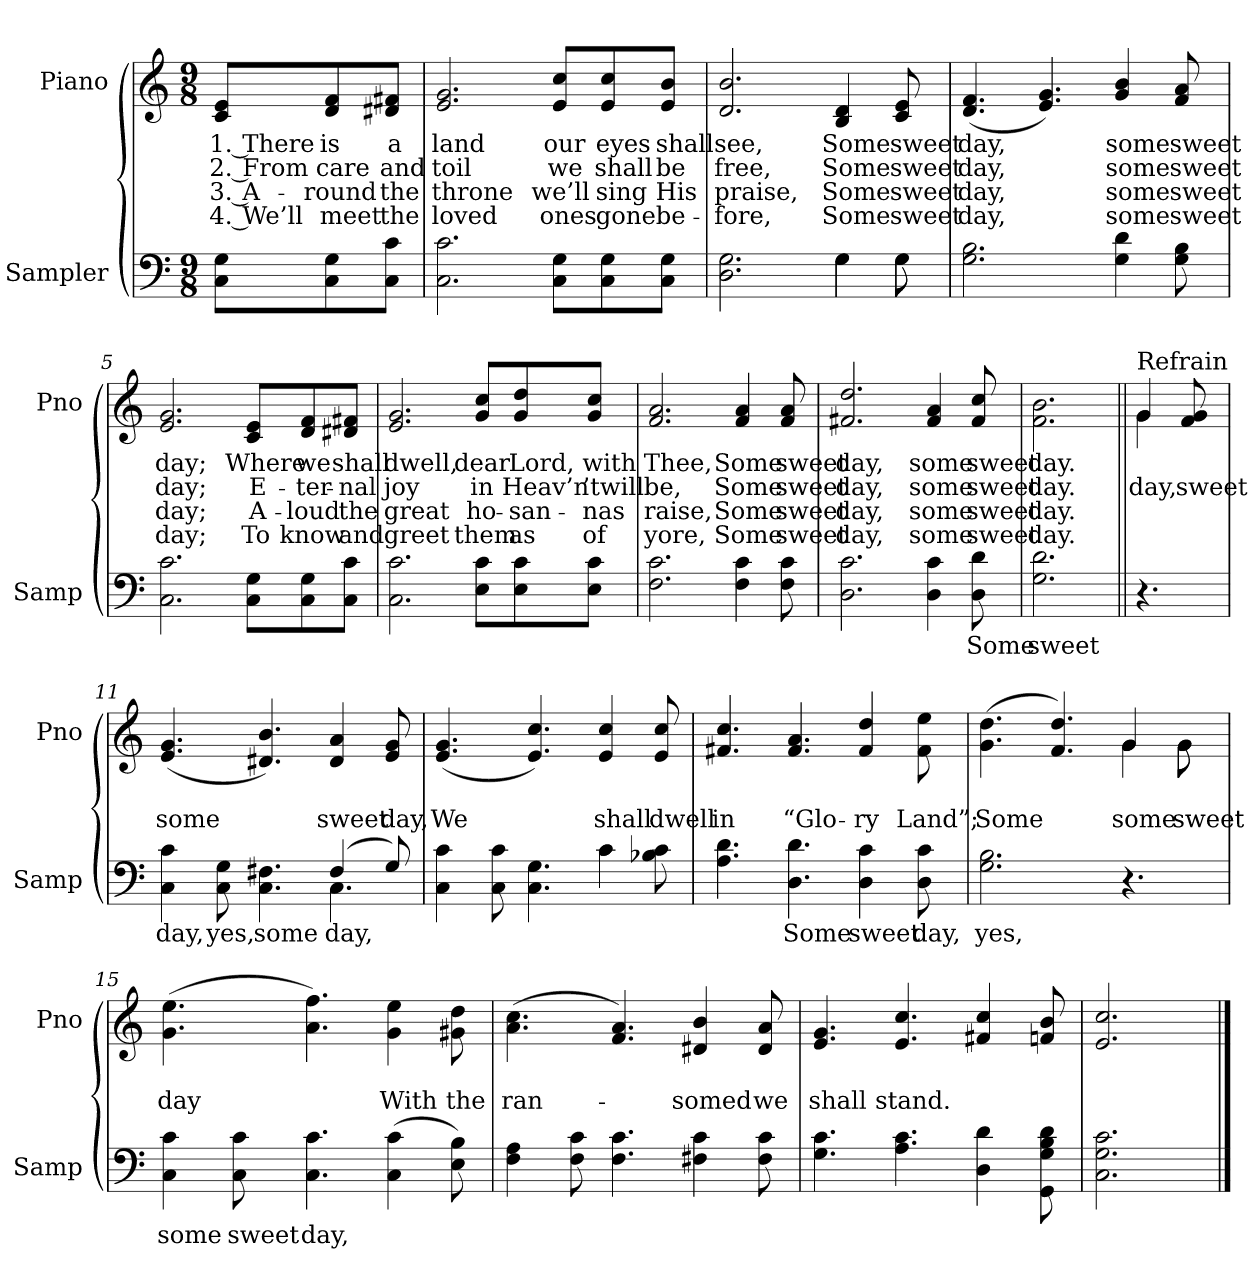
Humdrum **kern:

**kern	**text	**kern	**text	**text	**text	**text
*part2	*part2	*part1	*part1	*part1	*part1	*part1
*staff2	*staff2	*staff1	*staff1	*staff1	*staff1	*staff1
*I"Sampler	*	*I"Piano	*	*	*	*
*I'Samp	*	*I'Pno	*	*	*	*
*clefF4	*	*clefG2	*	*	*	*
*M9/8	*	*M9/8	*	*	*	*
=1	=1	=1	=1	=1	=1	=1
8C\ 8G\L	.	8c/ 8e/L	1. There	2. From	3. A-	4. We’ll
8C\ 8G\	.	8d/ 8f/	is	care	-round	meet
8C\ 8c\J	.	8d#X/ 8f#X/J	a	and	the	the
=2	=2	=2	=2	=2	=2	=2
2.C 2.c	.	2.e 2.g	land	toil	throne	loved
8C\ 8G\L	.	8e/ 8cc/L	our	we	we’ll	ones
8C\ 8G\	.	8e/ 8cc/	eyes	shall	sing	gone
8C\ 8G\J	.	8e/ 8b/J	shall	be	His	be-
=3	=3	=3	=3	=3	=3	=3
*^	*	*	*	*	*	*
2.D 2.G	2.ryy	.	2.d 2.b	see,	free,	praise,	-fore,
4G\	4G	.	4B 4d	Some	Some	Some	Some
8G\	8G	.	8c 8e	sweet	sweet	sweet	sweet
*v	*v	*	*	*	*	*	*
=4	=4	=4	=4	=4	=4	=4
2.G 2.B	.	(4.d 4.f	day,	day,	day,	day,
.	.	4.e 4.g)	.	.	.	.
4G 4d	.	4g 4b	some	some	some	some
8G 8B	.	8f 8a	sweet	sweet	sweet	sweet
=5	=5	=5	=5	=5	=5	=5
2.C 2.c	.	2.e 2.g	day;	day;	day;	day;
8C\ 8G\L	.	8c/ 8e/L	Where	E-	A-	To
8C\ 8G\	.	8d/ 8f/	we	-ter-	-loud	know
8C\ 8c\J	.	8d#X/ 8f#X/J	shall	-nal	the	and
=6	=6	=6	=6	=6	=6	=6
2.C 2.c	.	2.e 2.g	dwell,	joy	great	greet
8E\ 8c\L	.	8g/ 8cc/L	dear	in	ho-	them
8E\ 8c\	.	8g/ 8dd/	Lord,	Heav’n	-san-	as
8E\ 8c\J	.	8g/ 8cc/J	with	’twill	-nas	of
=7	=7	=7	=7	=7	=7	=7
2.F 2.c	.	2.f 2.a	Thee,	be,	raise,	yore,
4F 4c	.	4f 4a	Some	Some	Some	Some
8F 8c	.	8f 8a	sweet	sweet	sweet	sweet
=8	=8	=8	=8	=8	=8	=8
2.D 2.c	.	2.f#X 2.dd	day,	day,	day,	day,
4D 4c	.	4f# 4a	some	some	some	some
8D 8d	Some	8f# 8cc	sweet	sweet	sweet	sweet
=9	=9	=9	=9	=9	=9	=9
2.G 2.d	sweet	2.f\ 2.b\	day.	day.	day.	day.
=10||	=10||	=10||	=10||	=10||	=10||	=10||
*	*	*^	*	*	*	*
!	!	!LO:TX:t=Refrain	!	!	!	!	!
4.r	.	4g/	4g	.	day,	.	.
.	.	8f 8g	8ryy	.	sweet	.	.
*	*	*v	*v	*	*	*	*
=11	=11	=11	=11	=11	=11	=11
*^	*	*	*	*	*	*
4C 4c	2.ryy	day,	(4.e 4.g	.	some	.	.
8C 8G	.	yes,	.	.	.	.	.
4.C 4.F#X	.	some	4.d#X 4.b)	.	.	.	.
(4F#/	4.C	day,	4d# 4a	.	sweet	.	.
8G/)	.	.	8e 8g	.	day,	.	.
=12	=12	=12	=12	=12	=12	=12	=12
4C 4c	2.ryy	.	(4.e 4.g	.	We	.	.
8C 8c	.	.	.	.	.	.	.
4.C 4.G	.	.	4.e 4.cc)	.	.	.	.
4c\	4c	.	4e 4cc	.	shall	.	.
8B-X 8c	8ryy	.	8e 8cc	.	dwell	.	.
*v	*v	*	*	*	*	*	*
=13	=13	=13	=13	=13	=13	=13
4.A 4.d	.	4.f#X 4.cc	.	in	.	.
4.D 4.d	Some	4.f# 4.a	.	“Glo-	.	.
4D 4c	sweet	4f# 4dd	.	-ry	.	.
8D 8c	day,	8f# 8ee	.	Land”;	.	.
=14	=14	=14	=14	=14	=14	=14
*	*	*^	*	*	*	*
2.G 2.B	yes,	(4.g 4.dd	2.ryy	.	Some	.	.
.	.	4.f 4.dd)	.	.	.	.	.
4.r	.	4g/	4g	.	some	.	.
.	.	8g\	8g	.	sweet	.	.
*	*	*v	*v	*	*	*	*
=15	=15	=15	=15	=15	=15	=15
4C 4c	some	(4.g 4.ee	.	day	.	.
8C 8c	sweet	.	.	.	.	.
4.C 4.c	day,	4.a 4.ff)	.	.	.	.
(4C 4c	.	4g 4ee	.	With	.	.
8E 8B)	.	8g#X 8dd	.	the	.	.
=16	=16	=16	=16	=16	=16	=16
4F 4A	.	(4.a 4.cc	.	ran-	.	.
8F 8c	.	.	.	.	.	.
4.F 4.c	.	4.f 4.a)	.	.	.	.
4F#X 4c	.	4d#X 4b	.	-somed	.	.
8F# 8c	.	8d# 8a	.	we	.	.
=17	=17	=17	=17	=17	=17	=17
4.G 4.c	.	4.e 4.g	.	shall	.	.
4.A 4.c	.	4.e 4.cc	.	stand.	.	.
4D 4d	.	4f#X 4cc	.	.	.	.
8GG 8G 8B 8d	.	8fn 8b	.	.	.	.
=18	=18	=18	=18	=18	=18	=18
2.C 2.G 2.c	.	2.e 2.cc	.	.	.	.
==	==	==	==	==	==	==
*-	*-	*-	*-	*-	*-	*-
